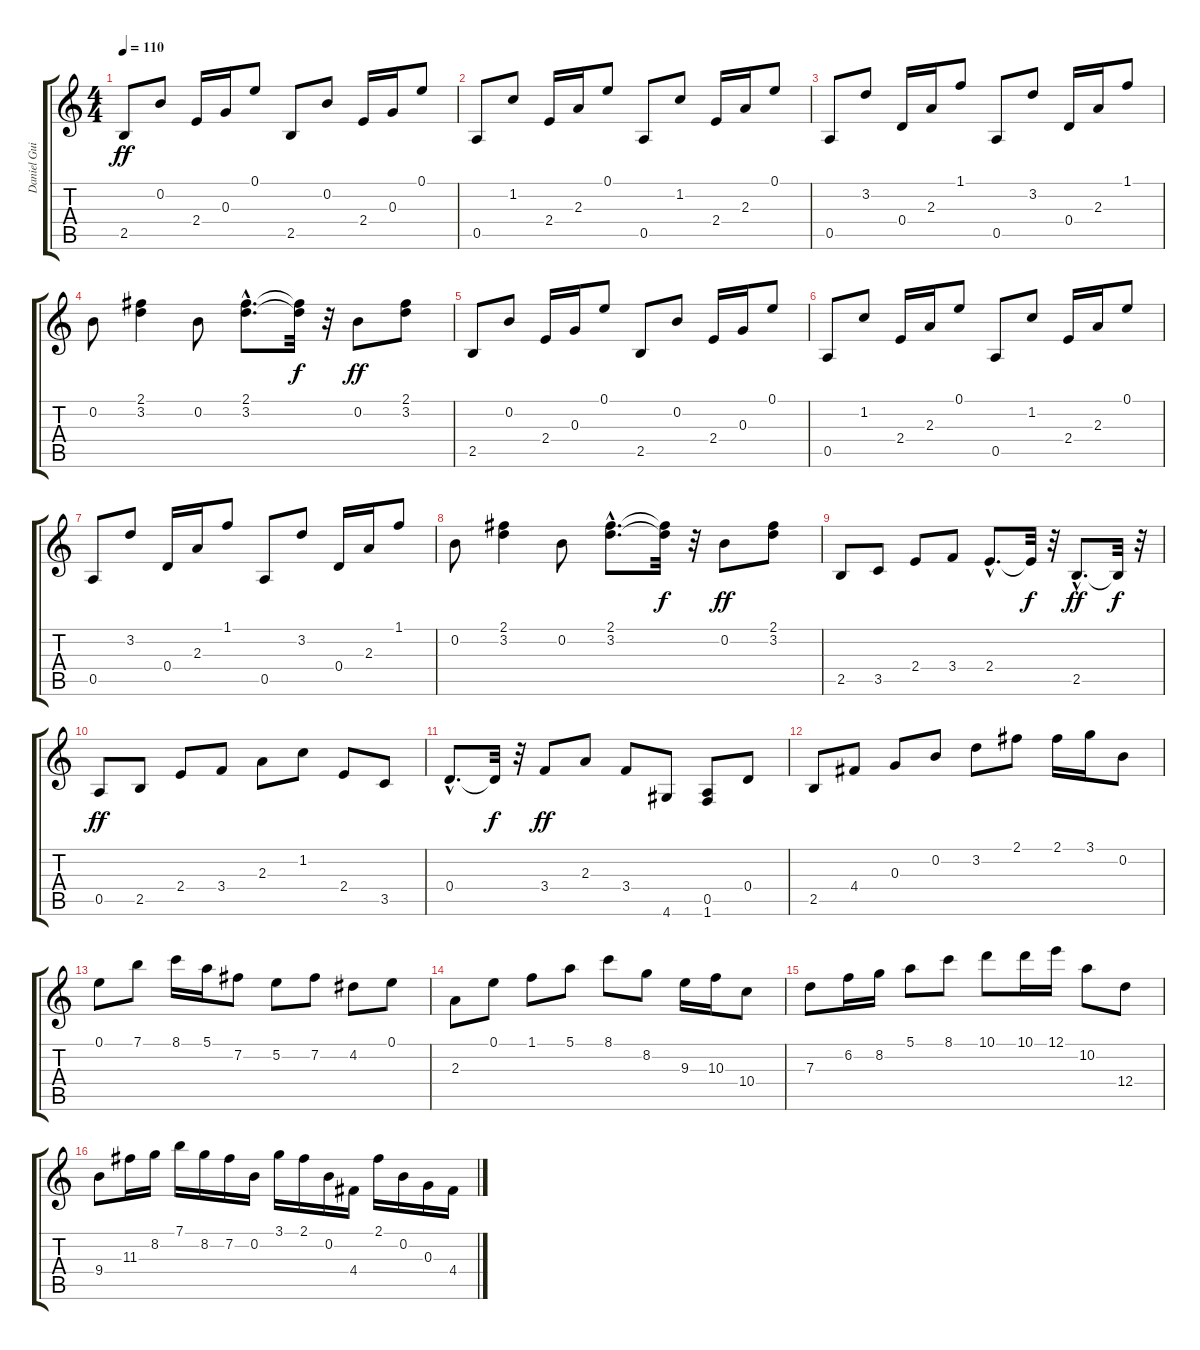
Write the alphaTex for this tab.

\track ("Daniel Guitar" "Daniel Gui") {instrument acousticguitarsteel}
\staff {score tabs}
\tuning (E4 B3 G3 D3 A2 E2) {hide}
\ts (4 4)
\tempo 110
\clef g2
\ks c
2.5.8{dy ff} 0.2.8 2.4.16 0.3.16 0.1.8 2.5.8 0.2.8 2.4.16 0.3.16 0.1.8 |
0.5.8 1.2.8 2.4.16 2.3.16 0.1.8 0.5.8 1.2.8 2.4.16 2.3.16 0.1.8 |
0.5.8 3.2.8 0.4.16 2.3.16 1.1.8 0.5.8 3.2.8 0.4.16 2.3.16 1.1.8 |
0.2.8 (2.1 3.2).4 0.2.8 (2.1{hac} 3.2{hac}).8{d} (2.1{t} 3.2{t}).32{dy f} r.32 0.2.8{dy ff} (2.1 3.2).8 |
2.5.8 0.2.8 2.4.16 0.3.16 0.1.8 2.5.8 0.2.8 2.4.16 0.3.16 0.1.8 |
0.5.8 1.2.8 2.4.16 2.3.16 0.1.8 0.5.8 1.2.8 2.4.16 2.3.16 0.1.8 |
0.5.8 3.2.8 0.4.16 2.3.16 1.1.8 0.5.8 3.2.8 0.4.16 2.3.16 1.1.8 |
0.2.8 (2.1 3.2).4 0.2.8 (2.1{hac} 3.2{hac}).8{d} (2.1{t} 3.2{t}).32{dy f} r.32 0.2.8{dy ff} (2.1 3.2).8 |
2.5.8 3.5.8 2.4.8 3.4.8 2.4{hac}.8{d} 2.4{t}.32{dy f} r.32 2.5{hac}.8{d dy ff} 2.5{t}.32{dy f} r.32 |
0.5.8{dy ff} 2.5.8 2.4.8 3.4.8 2.3.8 1.2.8 2.4.8 3.5.8 |
0.4{hac}.8{d} 0.4{t}.32{dy f} r.32 3.4.8{dy ff} 2.3.8 3.4.8 4.6.8 (0.5 1.6).8 0.4.8 |
2.5.8 4.4.8 0.3.8 0.2.8 3.2.8 2.1.8 2.1.16 3.1.16 0.2.8 |
0.1.8 7.1.8 8.1.16 5.1.16 7.2.8 5.2.8 7.2.8 4.2.8 0.1.8 |
2.3.8 0.1.8 1.1.8 5.1.8 8.1.8 8.2.8 9.3.16 10.3.16 10.4.8 |
7.3.8 6.2.16 8.2.16 5.1.8 8.1.8 10.1.8 10.1.16 12.1.16 10.2.8 12.4.8 |
9.4.8 11.3.16 8.2.16 7.1.16 8.2.16 7.2.16 0.2.16 3.1.16 2.1.16 0.2.16 4.4.16 2.1.16 0.2.16 0.3.16 4.4.16
